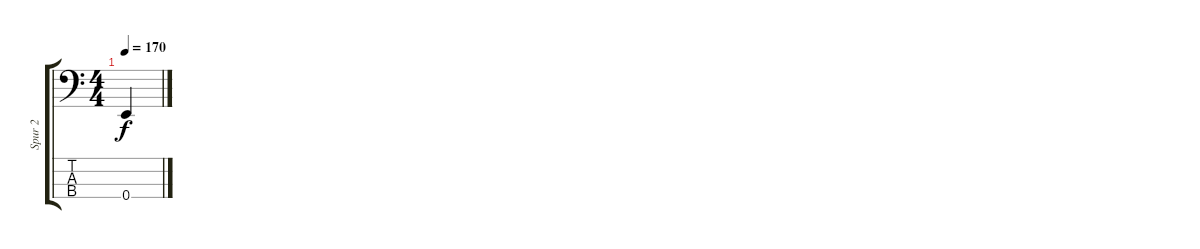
\track ("Spur 2" "Spur 2") {instrument electricbasspick}
\staff {score tabs}
\tuning (G2 D2 A1 E1) {hide}
\ts (4 4)
\tempo 170
\clef f4
\ks c
0.4.4{dy f}
